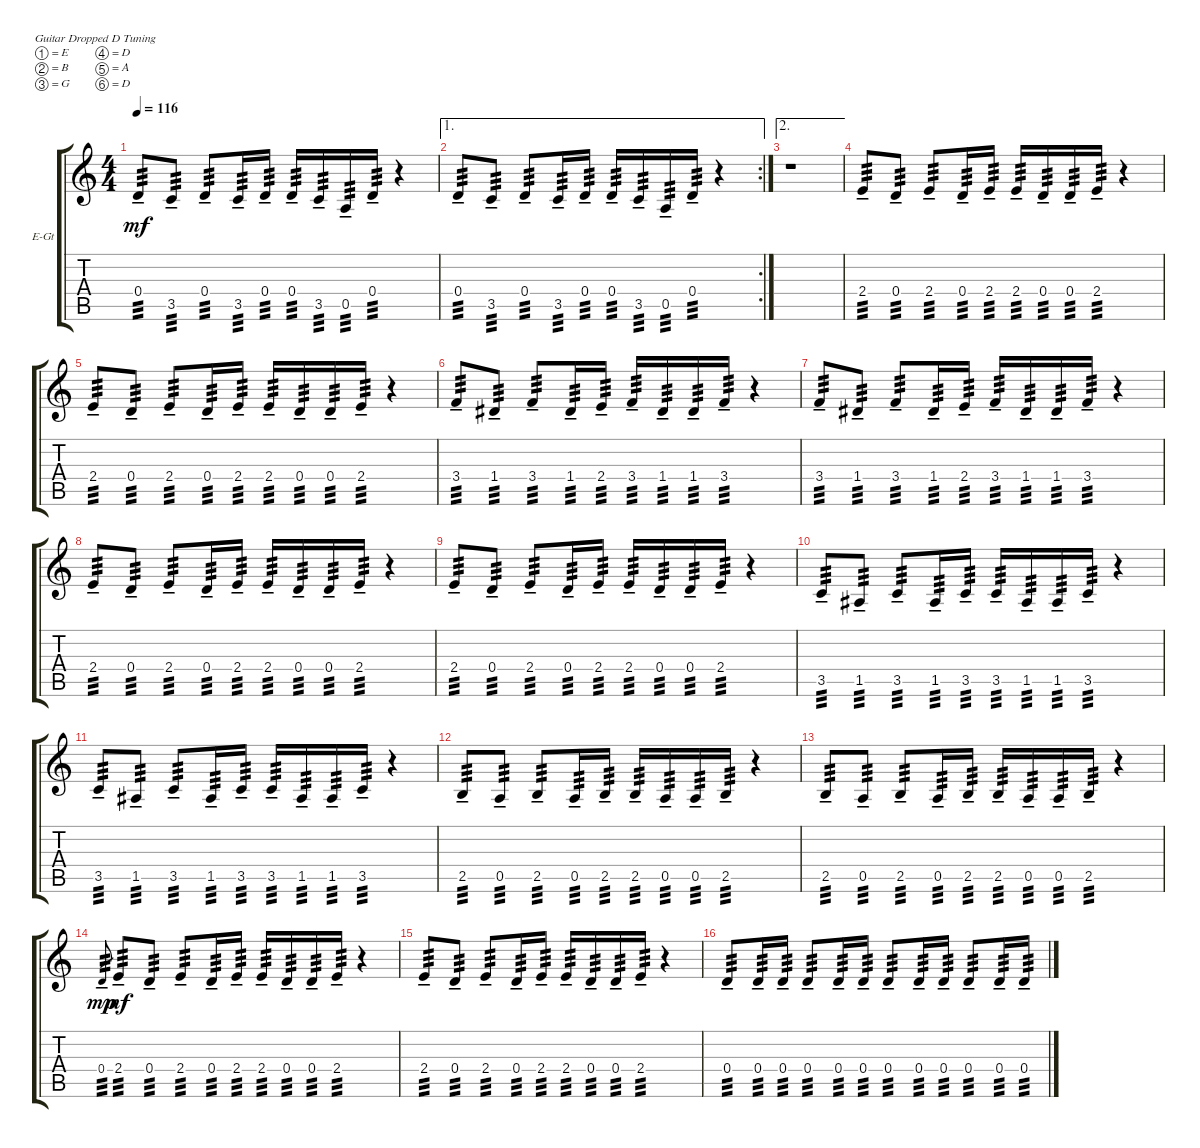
\bracketExtendMode groupsimilarinstruments
\firstSystemTrackNameOrientation horizontal
\otherSystemsTrackNameOrientation horizontal
\track ("Guitar 2" "E-Gt") {instrument electricguitarmuted}
\staff {score tabs}
\tuning (E4 B3 G3 D3 A2 D2)
\ts (4 4)
\tempo 116
\clef g2
\ks c
0.4{ten}.8{tp 3 dy mf} 3.5{ten}.8{tp 3} 0.4{ten}.8{tp 3} 3.5{ten}.16{tp 3} 0.4{ten}.16{tp 3} 0.4{ten}.16{tp 3} 3.5{ten}.16{tp 3} 0.5{ten}.16{tp 3} 0.4{ten}.16{tp 3} r.4 |
\ae 1
\rc 2
0.4{ten}.8{tp 3} 3.5{ten}.8{tp 3} 0.4{ten}.8{tp 3} 3.5{ten}.16{tp 3} 0.4{ten}.16{tp 3} 0.4{ten}.16{tp 3} 3.5{ten}.16{tp 3} 0.5{ten}.16{tp 3} 0.4{ten}.16{tp 3} r.4 |
\ae 2
r.1 |
2.4{ten}.8{tp 3} 0.4{ten}.8{tp 3} 2.4{ten}.8{tp 3} 0.4{ten}.16{tp 3} 2.4{ten}.16{tp 3} 2.4{ten}.16{tp 3} 0.4{ten}.16{tp 3} 0.4{ten}.16{tp 3} 2.4{ten}.16{tp 3} r.4 |
2.4{ten}.8{tp 3} 0.4{ten}.8{tp 3} 2.4{ten}.8{tp 3} 0.4{ten}.16{tp 3} 2.4{ten}.16{tp 3} 2.4{ten}.16{tp 3} 0.4{ten}.16{tp 3} 0.4{ten}.16{tp 3} 2.4{ten}.16{tp 3} r.4 |
3.4{ten}.8{tp 3} 1.4{ten}.8{tp 3} 3.4{ten}.8{tp 3} 1.4{ten}.16{tp 3} 2.4{ten}.16{tp 3} 3.4{ten}.16{tp 3} 1.4{ten}.16{tp 3} 1.4{ten}.16{tp 3} 3.4{ten}.16{tp 3} r.4 |
3.4{ten}.8{tp 3} 1.4{ten}.8{tp 3} 3.4{ten}.8{tp 3} 1.4{ten}.16{tp 3} 2.4{ten}.16{tp 3} 3.4{ten}.16{tp 3} 1.4{ten}.16{tp 3} 1.4{ten}.16{tp 3} 3.4{ten}.16{tp 3} r.4 |
2.4{ten}.8{tp 3} 0.4{ten}.8{tp 3} 2.4{ten}.8{tp 3} 0.4{ten}.16{tp 3} 2.4{ten}.16{tp 3} 2.4{ten}.16{tp 3} 0.4{ten}.16{tp 3} 0.4{ten}.16{tp 3} 2.4{ten}.16{tp 3} r.4 |
2.4{ten}.8{tp 3} 0.4{ten}.8{tp 3} 2.4{ten}.8{tp 3} 0.4{ten}.16{tp 3} 2.4{ten}.16{tp 3} 2.4{ten}.16{tp 3} 0.4{ten}.16{tp 3} 0.4{ten}.16{tp 3} 2.4{ten}.16{tp 3} r.4 |
3.5{ten}.8{tp 3} 1.5{ten}.8{tp 3} 3.5{ten}.8{tp 3} 1.5{ten}.16{tp 3} 3.5{ten}.16{tp 3} 3.5{ten}.16{tp 3} 1.5{ten}.16{tp 3} 1.5{ten}.16{tp 3} 3.5{ten}.16{tp 3} r.4 |
3.5{ten}.8{tp 3} 1.5{ten}.8{tp 3} 3.5{ten}.8{tp 3} 1.5{ten}.16{tp 3} 3.5{ten}.16{tp 3} 3.5{ten}.16{tp 3} 1.5{ten}.16{tp 3} 1.5{ten}.16{tp 3} 3.5{ten}.16{tp 3} r.4 |
2.5{ten}.8{tp 3} 0.5{ten}.8{tp 3} 2.5{ten}.8{tp 3} 0.5{ten}.16{tp 3} 2.5{ten}.16{tp 3} 2.5{ten}.16{tp 3} 0.5{ten}.16{tp 3} 0.5{ten}.16{tp 3} 2.5{ten}.16{tp 3} r.4 |
2.5{ten}.8{tp 3} 0.5{ten}.8{tp 3} 2.5{ten}.8{tp 3} 0.5{ten}.16{tp 3} 2.5{ten}.16{tp 3} 2.5{ten}.16{tp 3} 0.5{ten}.16{tp 3} 0.5{ten}.16{tp 3} 2.5{ten}.16{tp 3} r.4 |
0.4{ten}.8{gr tp 3 dy mp} 2.4{ten}.8{tp 3 dy mf} 0.4{ten}.8{tp 3} 2.4{ten}.8{tp 3} 0.4{ten}.16{tp 3} 2.4{ten}.16{tp 3} 2.4{ten}.16{tp 3} 0.4{ten}.16{tp 3} 0.4{ten}.16{tp 3} 2.4{ten}.16{tp 3} r.4 |
2.4{ten}.8{tp 3} 0.4{ten}.8{tp 3} 2.4{ten}.8{tp 3} 0.4{ten}.16{tp 3} 2.4{ten}.16{tp 3} 2.4{ten}.16{tp 3} 0.4{ten}.16{tp 3} 0.4{ten}.16{tp 3} 2.4{ten}.16{tp 3} r.4 |
0.4{ten}.8{tp 3} 0.4{ten}.16{tp 3} 0.4{ten}.16{tp 3} 0.4{ten}.8{tp 3} 0.4{ten}.16{tp 3} 0.4{ten}.16{tp 3} 0.4{ten}.8{tp 3} 0.4{ten}.16{tp 3} 0.4{ten}.16{tp 3} 0.4{ten}.8{tp 3} 0.4{ten}.16{tp 3} 0.4{ten}.16{tp 3}
